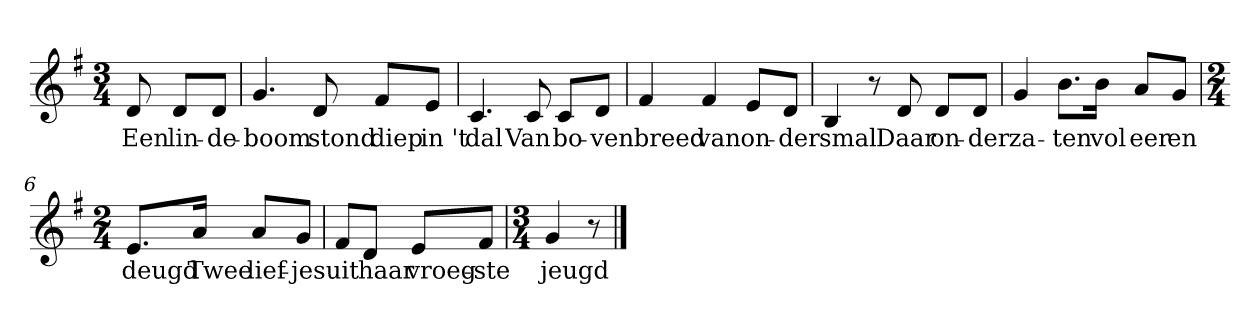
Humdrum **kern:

**kern	**text
*part1	*part1
*staff1	*staff1
*clefG2	*
*k[f#]	*
*G:	*
*M3/4	*
*MM120	*
=	=
8d	Een
8d/L	lin-
8d/J	-de-
=1	=1
4.g	-boom
8d	stond
8f#/L	diep
8e/J	in 't
=2	=2
4.c	dal
8c	Van
8c/L	bo-
8d/J	-ven
=3	=3
4f#	breed
4f#	van
8e/L	on-
8d/J	-der
=4	=4
4B	smal
8r	.
8d	Daar
8d/L	on-
8d/J	-der
=5	=5
4g	za-
8.b\L	-ten
16b\Jk	vol
8a/L	eer
8g/J	en
=6	=6
*M2/4	*
8.e/L	deugd
16a/Jk	Twee
8a/L	lief-
8g/J	-jes
=7	=7
8f#/L	uit
8d/J	haar
8e/L	vroeg-
8f#/J	-ste
=8	=8
*M3/4	*
4g	jeugd
8r	.
==	==
*-	*-
